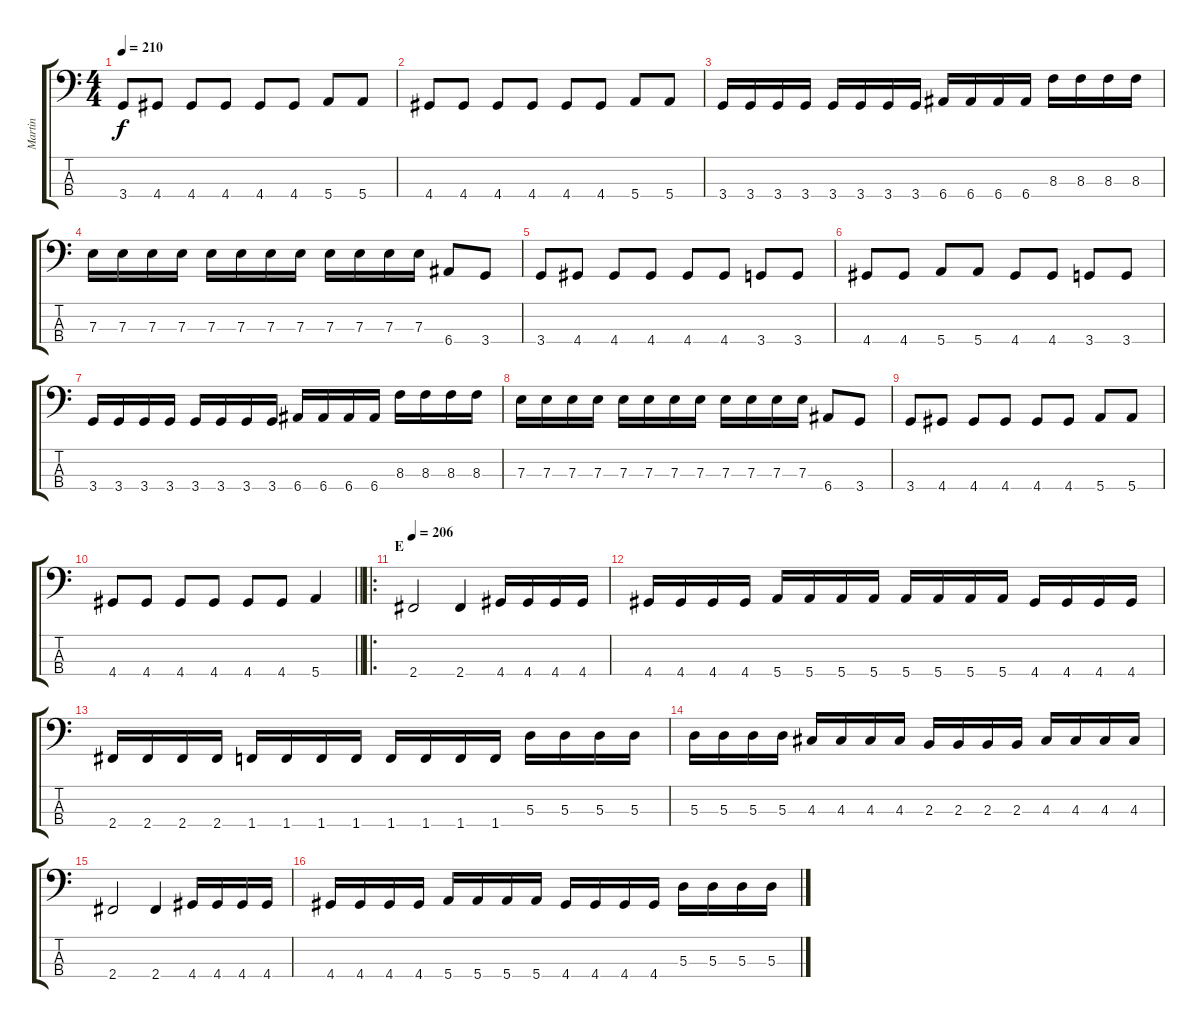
\track ("Martin" "Martin") {instrument electricbassfinger}
\staff {score tabs}
\tuning (G2 D2 A1 E1) {hide}
\ts (4 4)
\tempo 210
\clef f4
\ks c
3.4.8{dy f} 4.4.8 4.4.8 4.4.8 4.4.8 4.4.8 5.4.8 5.4.8 |
4.4.8 4.4.8 4.4.8 4.4.8 4.4.8 4.4.8 5.4.8 5.4.8 |
3.4.16 3.4.16 3.4.16 3.4.16 3.4.16 3.4.16 3.4.16 3.4.16 6.4.16 6.4.16 6.4.16 6.4.16 8.3.16 8.3.16 8.3.16 8.3.16 |
7.3.16 7.3.16 7.3.16 7.3.16 7.3.16 7.3.16 7.3.16 7.3.16 7.3.16 7.3.16 7.3.16 7.3.16 6.4.8 3.4.8 |
3.4.8 4.4.8 4.4.8 4.4.8 4.4.8 4.4.8 3.4.8 3.4.8 |
4.4.8 4.4.8 5.4.8 5.4.8 4.4.8 4.4.8 3.4.8 3.4.8 |
3.4.16 3.4.16 3.4.16 3.4.16 3.4.16 3.4.16 3.4.16 3.4.16 6.4.16 6.4.16 6.4.16 6.4.16 8.3.16 8.3.16 8.3.16 8.3.16 |
7.3.16 7.3.16 7.3.16 7.3.16 7.3.16 7.3.16 7.3.16 7.3.16 7.3.16 7.3.16 7.3.16 7.3.16 6.4.8 3.4.8 |
3.4.8 4.4.8 4.4.8 4.4.8 4.4.8 4.4.8 5.4.8 5.4.8 |
\barLineRight lightlight
4.4.8 4.4.8 4.4.8 4.4.8 4.4.8 4.4.8 5.4.4 |
\ro
\section ("" "E")
\tempo 206
2.4.2 2.4.4 4.4.16 4.4.16 4.4.16 4.4.16 |
4.4.16 4.4.16 4.4.16 4.4.16 5.4.16 5.4.16 5.4.16 5.4.16 5.4.16 5.4.16 5.4.16 5.4.16 4.4.16 4.4.16 4.4.16 4.4.16 |
2.4.16 2.4.16 2.4.16 2.4.16 1.4.16 1.4.16 1.4.16 1.4.16 1.4.16 1.4.16 1.4.16 1.4.16 5.3.16 5.3.16 5.3.16 5.3.16 |
5.3.16 5.3.16 5.3.16 5.3.16 4.3.16 4.3.16 4.3.16 4.3.16 2.3.16 2.3.16 2.3.16 2.3.16 4.3.16 4.3.16 4.3.16 4.3.16 |
2.4.2 2.4.4 4.4.16 4.4.16 4.4.16 4.4.16 |
4.4.16 4.4.16 4.4.16 4.4.16 5.4.16 5.4.16 5.4.16 5.4.16 4.4.16 4.4.16 4.4.16 4.4.16 5.3.16 5.3.16 5.3.16 5.3.16
